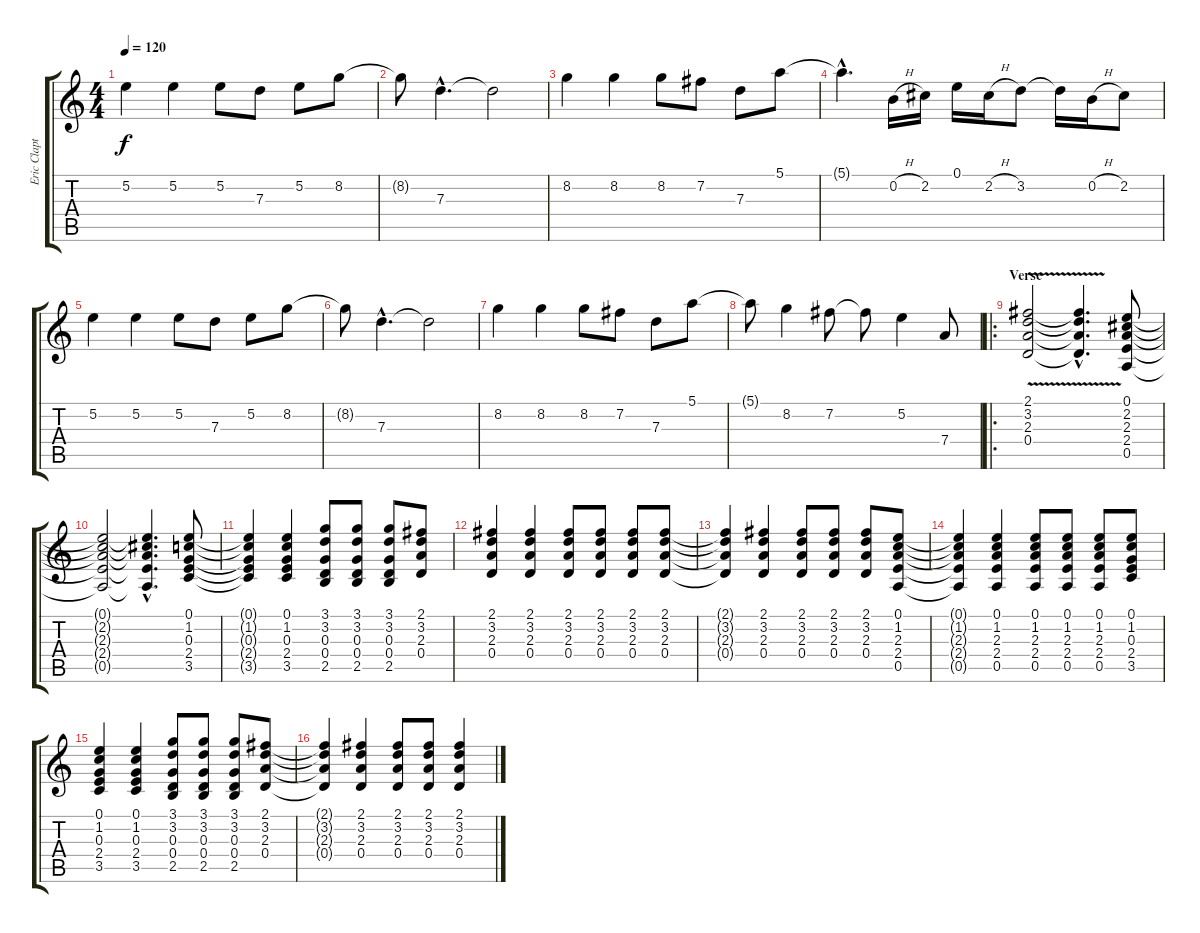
\track ("Eric Clapton" "Eric Clapt") {instrument electricguitarclean}
\staff {score tabs}
\tuning (E4 B3 G3 D3 A2 E2) {hide}
\ts (4 4)
\tempo 120
\clef g2
\ks c
5.2.4{dy f instrument electricguitarclean} 5.2.4 5.2.8 7.3.8 5.2.8 8.2.8 |
8.2{t}.8 7.3{hac}.4{d} 7.3{t}.2 |
8.2.4 8.2.4 8.2.8 7.2.8 7.3.8 5.1.8 |
5.1{hac t}.4{d} 0.2{h}.16 2.2.16 0.1.16 2.2{h}.16 3.2.8 3.2{t}.16 0.2{h}.16 2.2.8 |
5.2.4 5.2.4 5.2.8 7.3.8 5.2.8 8.2.8 |
8.2{t}.8 7.3{hac}.4{d} 7.3{t}.2 |
8.2.4 8.2.4 8.2.8 7.2.8 7.3.8 5.1.8 |
5.1{t}.8 8.2.4 7.2.8 7.2{t}.8 5.2.4 7.4.8 |
\ro
\section ("" "Verse")
(2.1{v} 3.2{v} 2.3{v} 0.4{v}).2 (2.1{hac t} 3.2{hac t} 2.3{hac t} 0.4{hac t}).4{d} (0.1 2.2 2.3 2.4 0.5).8 |
(0.1{t} 2.2{t} 2.3{t} 2.4{t} 0.5{t}).2 (0.1{hac t} 2.2{hac t} 2.3{hac t} 2.4{hac t} 0.5{hac t}).4{d} (0.1 1.2 0.3 2.4 3.5).8 |
(0.1{t} 1.2{t} 0.3{t} 2.4{t} 3.5{t}).4 (0.1 1.2 0.3 2.4 3.5).4 (3.1 3.2 0.3 0.4 2.5).8 (3.1 3.2 0.3 0.4 2.5).8 (3.1 3.2 0.3 0.4 2.5).8 (2.1 3.2 2.3 0.4).8 |
(2.1 3.2 2.3 0.4).4 (2.1 3.2 2.3 0.4).4 (2.1 3.2 2.3 0.4).8 (2.1 3.2 2.3 0.4).8 (2.1 3.2 2.3 0.4).8 (2.1 3.2 2.3 0.4).8 |
(2.1{t} 3.2{t} 2.3{t} 0.4{t}).4 (2.1 3.2 2.3 0.4).4 (2.1 3.2 2.3 0.4).8 (2.1 3.2 2.3 0.4).8 (2.1 3.2 2.3 0.4).8 (0.1 1.2 2.3 2.4 0.5).8 |
(0.1{t} 1.2{t} 2.3{t} 2.4{t} 0.5{t}).4 (0.1 1.2 2.3 2.4 0.5).4 (0.1 1.2 2.3 2.4 0.5).8 (0.1 1.2 2.3 2.4 0.5).8 (0.1 1.2 2.3 2.4 0.5).8 (0.1 1.2 0.3 2.4 3.5).8 |
(0.1 1.2 0.3 2.4 3.5).4 (0.1 1.2 0.3 2.4 3.5).4 (3.1 3.2 0.3 0.4 2.5).8 (3.1 3.2 0.3 0.4 2.5).8 (3.1 3.2 0.3 0.4 2.5).8 (2.1 3.2 2.3 0.4).8 |
(2.1{t} 3.2{t} 2.3{t} 0.4{t}).4 (2.1 3.2 2.3 0.4).4 (2.1 3.2 2.3 0.4).8 (2.1 3.2 2.3 0.4).8 (2.1 3.2 2.3 0.4).4
